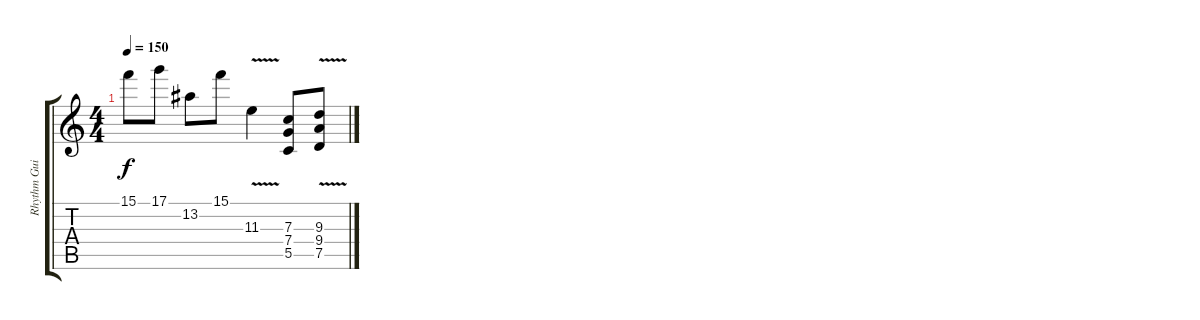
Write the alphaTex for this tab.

\track ("Rhythm Guitar" "Rhythm Gui") {instrument distortionguitar}
\staff {score tabs}
\tuning (D4 A3 F3 C3 G2 D2) {hide}
\ts (4 4)
\tempo 150
\clef g2
\ks c
15.1.8{dy f} 17.1.8 13.2.8 15.1.8 11.3{v}.4 (7.3 7.4 5.5).8 (9.3{v} 9.4 7.5).8
